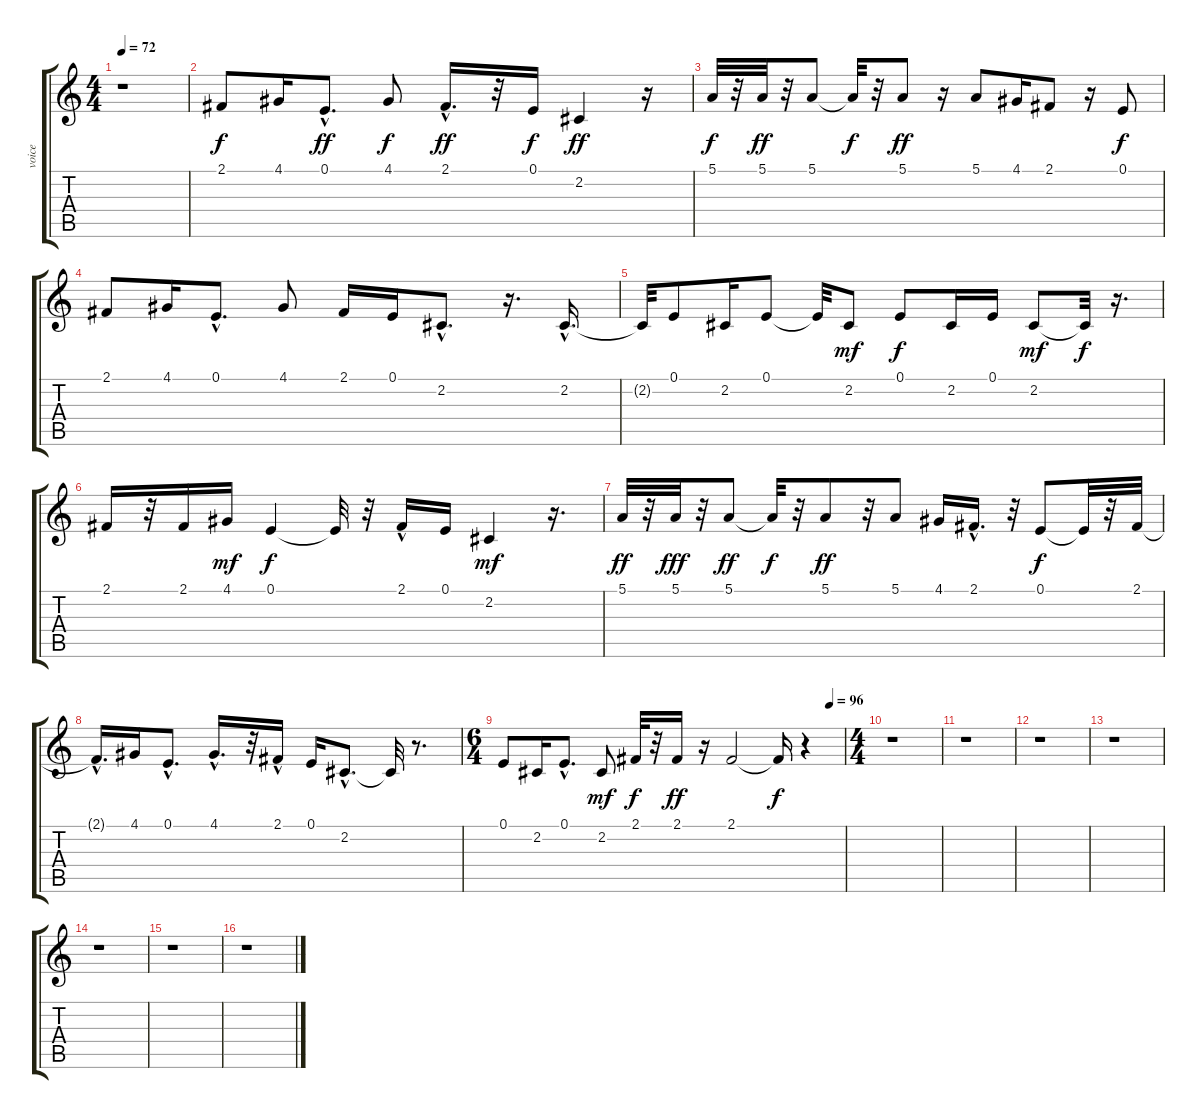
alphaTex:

\track ("voice" "voice") {instrument electricgrandpiano}
\staff {score tabs}
\tuning (E4 B3 G3 D3 A2 E2) {hide}
\ts (4 4)
\tempo 72
\clef g2
\ks c
r.1{dy f instrument electricgrandpiano} |
2.1.8 4.1.16 0.1{hac}.8{d dy ff} 4.1.8{dy f} 2.1{hac}.16{d dy ff} r.32 0.1.16{dy f} 2.2.4{dy ff} r.16 |
5.1.32{dy f} r.32 5.1.32{dy ff} r.32 5.1.8 5.1{t}.32{dy f} r.32 5.1.8{dy ff} r.16 5.1.8 4.1.16 2.1.8 r.16 0.1.8{dy f} |
2.1.8 4.1.16 0.1{hac}.8{d} 4.1.8 2.1.16 0.1.16 2.2{hac}.8{d} r.16{d} 2.2{hac}.16{d} |
2.2{t}.32 0.1.8 2.2.16 0.1.8 0.1{t}.32 2.2.8{dy mf} 0.1.8{dy f} 2.2.16 0.1.16 2.2.8{dy mf} 2.2{t}.32{dy f} r.16{d} |
2.1.16 r.32 2.1.16 4.1.16{dy mf} 0.1.4{dy f} 0.1{t}.32 r.32 2.1{hac}.16 0.1.16 2.2.4{dy mf} r.16{d} |
5.1.32{dy ff} r.32 5.1.32{dy fff} r.32 5.1.8{dy ff} 5.1{t}.32{dy f} r.32 5.1.8{dy ff} r.32 5.1.8 4.1.16 2.1{hac}.16{d} r.32 0.1.8{dy f} 0.1{t}.32 r.32 2.1.32 |
2.1{hac t}.16{d} 4.1.16 0.1{hac}.8{d} 4.1{hac}.16{d} r.32 2.1{hac}.16 0.1.16 2.2{hac}.8{d} 2.2{t}.32 r.8{d} |
\ts (6 4)
\tempo (96 0.9583333333333334)
0.1.8 2.2.16 0.1{hac}.8{d} 2.2.8{dy mf} 2.1.32{dy f} r.32 2.1.16{dy ff} r.16 2.1.2 2.1{t}.16{dy f} r.4 |
\ts (4 4)
r.1 |
r.1 |
r.1 |
r.1 |
r.1 |
r.1 |
r.1
